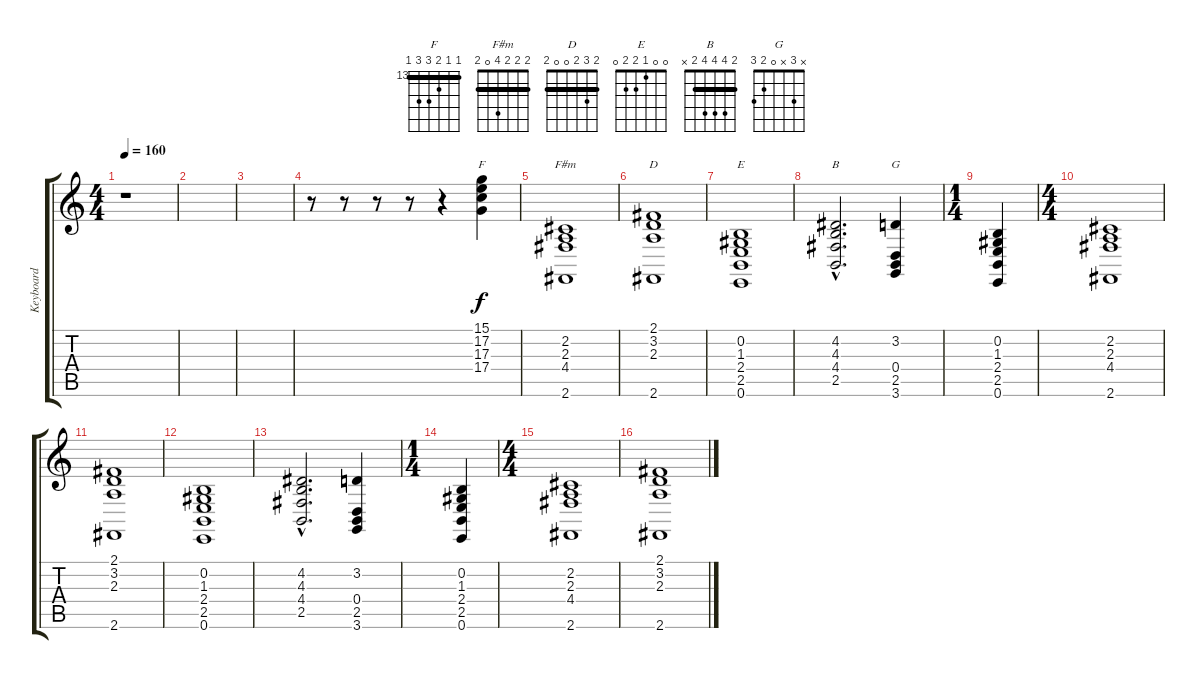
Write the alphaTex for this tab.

\track ("Keyboard" "Keyboard") {instrument churchorgan}
\staff {score tabs}
\tuning (E4 B3 G3 D3 A2 E2) {hide}
\chord ("F" 13 13 14 15 15 13) {firstfret 13 barre 13}
\chord ("F#m" 2 2 2 4 0 2) {barre 2}
\chord ("D" 2 3 2 0 0 2) {barre 2}
\chord ("E" 0 0 1 2 2 0)
\chord ("B" 2 4 4 4 2 x) {barre 2}
\chord ("G" x 3 x 0 2 3)
\ts (4 4)
\tempo 160
\clef g2
\ks aminor
r.1{dy f} |
|
|
r.8 r.8 r.8 r.8 r.4 (15.1 17.2 17.3 17.4).4{ch "F"} |
(2.2 2.3 4.4 2.6).1{ch "F#m"} |
(2.1 3.2 2.3 2.6).1{ch "D"} |
(0.2 1.3 2.4 2.5 0.6).1{ch "E"} |
(4.2{hac} 4.3{hac} 4.4{hac} 2.5{hac}).2{d ch "B"} (3.2 0.4 2.5 3.6).4{ch "G"} |
\ts (1 4)
(0.2 1.3 2.4 2.5 0.6).4 |
\ts (4 4)
(2.2 2.3 4.4 2.6).1 |
(2.1 3.2 2.3 2.6).1 |
(0.2 1.3 2.4 2.5 0.6).1 |
(4.2{hac} 4.3{hac} 4.4{hac} 2.5{hac}).2{d} (3.2 0.4 2.5 3.6).4 |
\ts (1 4)
(0.2 1.3 2.4 2.5 0.6).4 |
\ts (4 4)
(2.2 2.3 4.4 2.6).1 |
(2.1 3.2 2.3 2.6).1
